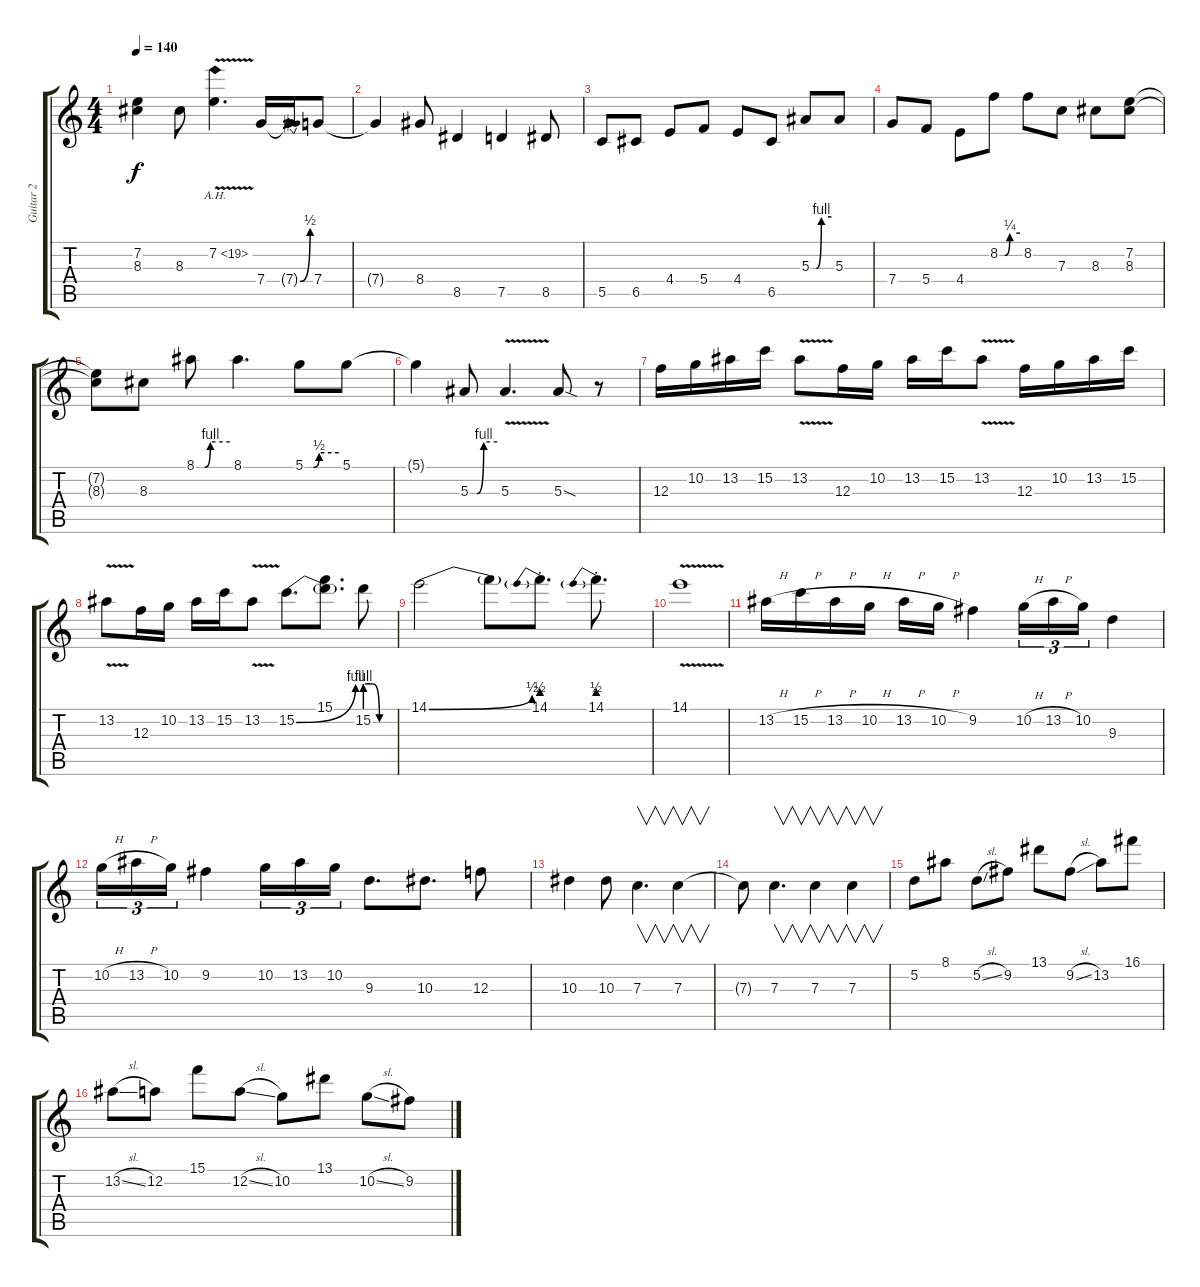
\track ("Guitar 2" "Guitar 2") {instrument distortionguitar}
\staff {score tabs}
\tuning (D4 A3 F3 C3 G2 C2) {hide}
\ts (4 4)
\tempo 140
\clef g2
\ks c
(7.2{t} 8.3{t}).4{dy f} 8.3.8 7.2{ah 12 v}.4{d instrument guitarharmonics} 7.4.16{instrument distortionguitar} 7.4{be (bend 0 0 60 2) t}.16 7.4.8 |
7.4{t}.4 8.4.8 8.5.4 7.5.4 8.5.8 |
5.5.8 6.5.8 4.4.8 5.4.8 4.4.8 6.5.8 5.3{be (custom 0 0 15 0 30 4 60 4)}.8 5.3.8 |
7.4.8 5.4.8 4.4.8 8.2{be (custom 0 0 15 0 30 1 60 1)}.8 8.2.8 7.3.8 8.3.8 (7.2 8.3).8 |
(7.2{t} 8.3{t}).8 8.3.8 8.1{be (custom 0 0 15 0 25 4 60 4)}.8 8.1.4{d} 5.1{be (custom 0 0 15 0 25 2 60 2)}.8 5.1.8 |
5.1{t}.4 5.3{be (custom 0 0 15 0 30 4 60 4)}.8 5.3{v}.4{d} 5.3{sod}.8 r.8 |
12.3.16 10.2.16 13.2.16 15.2.16 13.2{v}.8 12.3.16 10.2.16 13.2.16 15.2.16 13.2{v}.8 12.3.16 10.2.16 13.2.16 15.2.16 |
13.2{v}.8 12.3.16 10.2.16 13.2.16 15.2.16 13.2{v}.8 15.2{be (bend 0 0 60 4)}.8{d} (15.1 15.2{t}).8{d} 15.2{be (custom 0 4 15 4 30 0 60 0)}.8 |
14.1{be (bend 0 0 60 2)}.2 14.1{t}.8 14.1{be (prebend 0 2 60 2) st}.8{d} 14.1{be (prebend 0 2 60 2) st}.8{d} |
14.1{v}.1 |
13.2{h}.16 15.2{h}.16 13.2{h}.16 10.2{h}.16 13.2{h}.16 10.2{h}.16 9.2.4 10.2{h}.16{tu (3 2)} 13.2{h}.16{tu (3 2)} 10.2.16{tu (3 2)} 9.3.4 |
10.2{h}.16{tu (3 2)} 13.2{h}.16{tu (3 2)} 10.2.16{tu (3 2)} 9.2.4 10.2.16{tu (3 2)} 13.2.16{tu (3 2)} 10.2.16{tu (3 2)} 9.3.8{d} 10.3.8{d} 12.3.8 |
10.3.4 10.3.8 7.3.4{v d} 7.3.4{v} |
7.3{t}.8 7.3.4{v d} 7.3.4{v} 7.3.4{v} |
5.2.8 8.1.8 5.2{sl}.8 9.2.8 13.1.8 9.2{sl}.8 13.2.8 16.1.8 |
13.2{sl}.8 12.2.8 15.1.8 12.2{sl}.8 10.2.8 13.1.8 10.2{sl}.8 9.2.8
